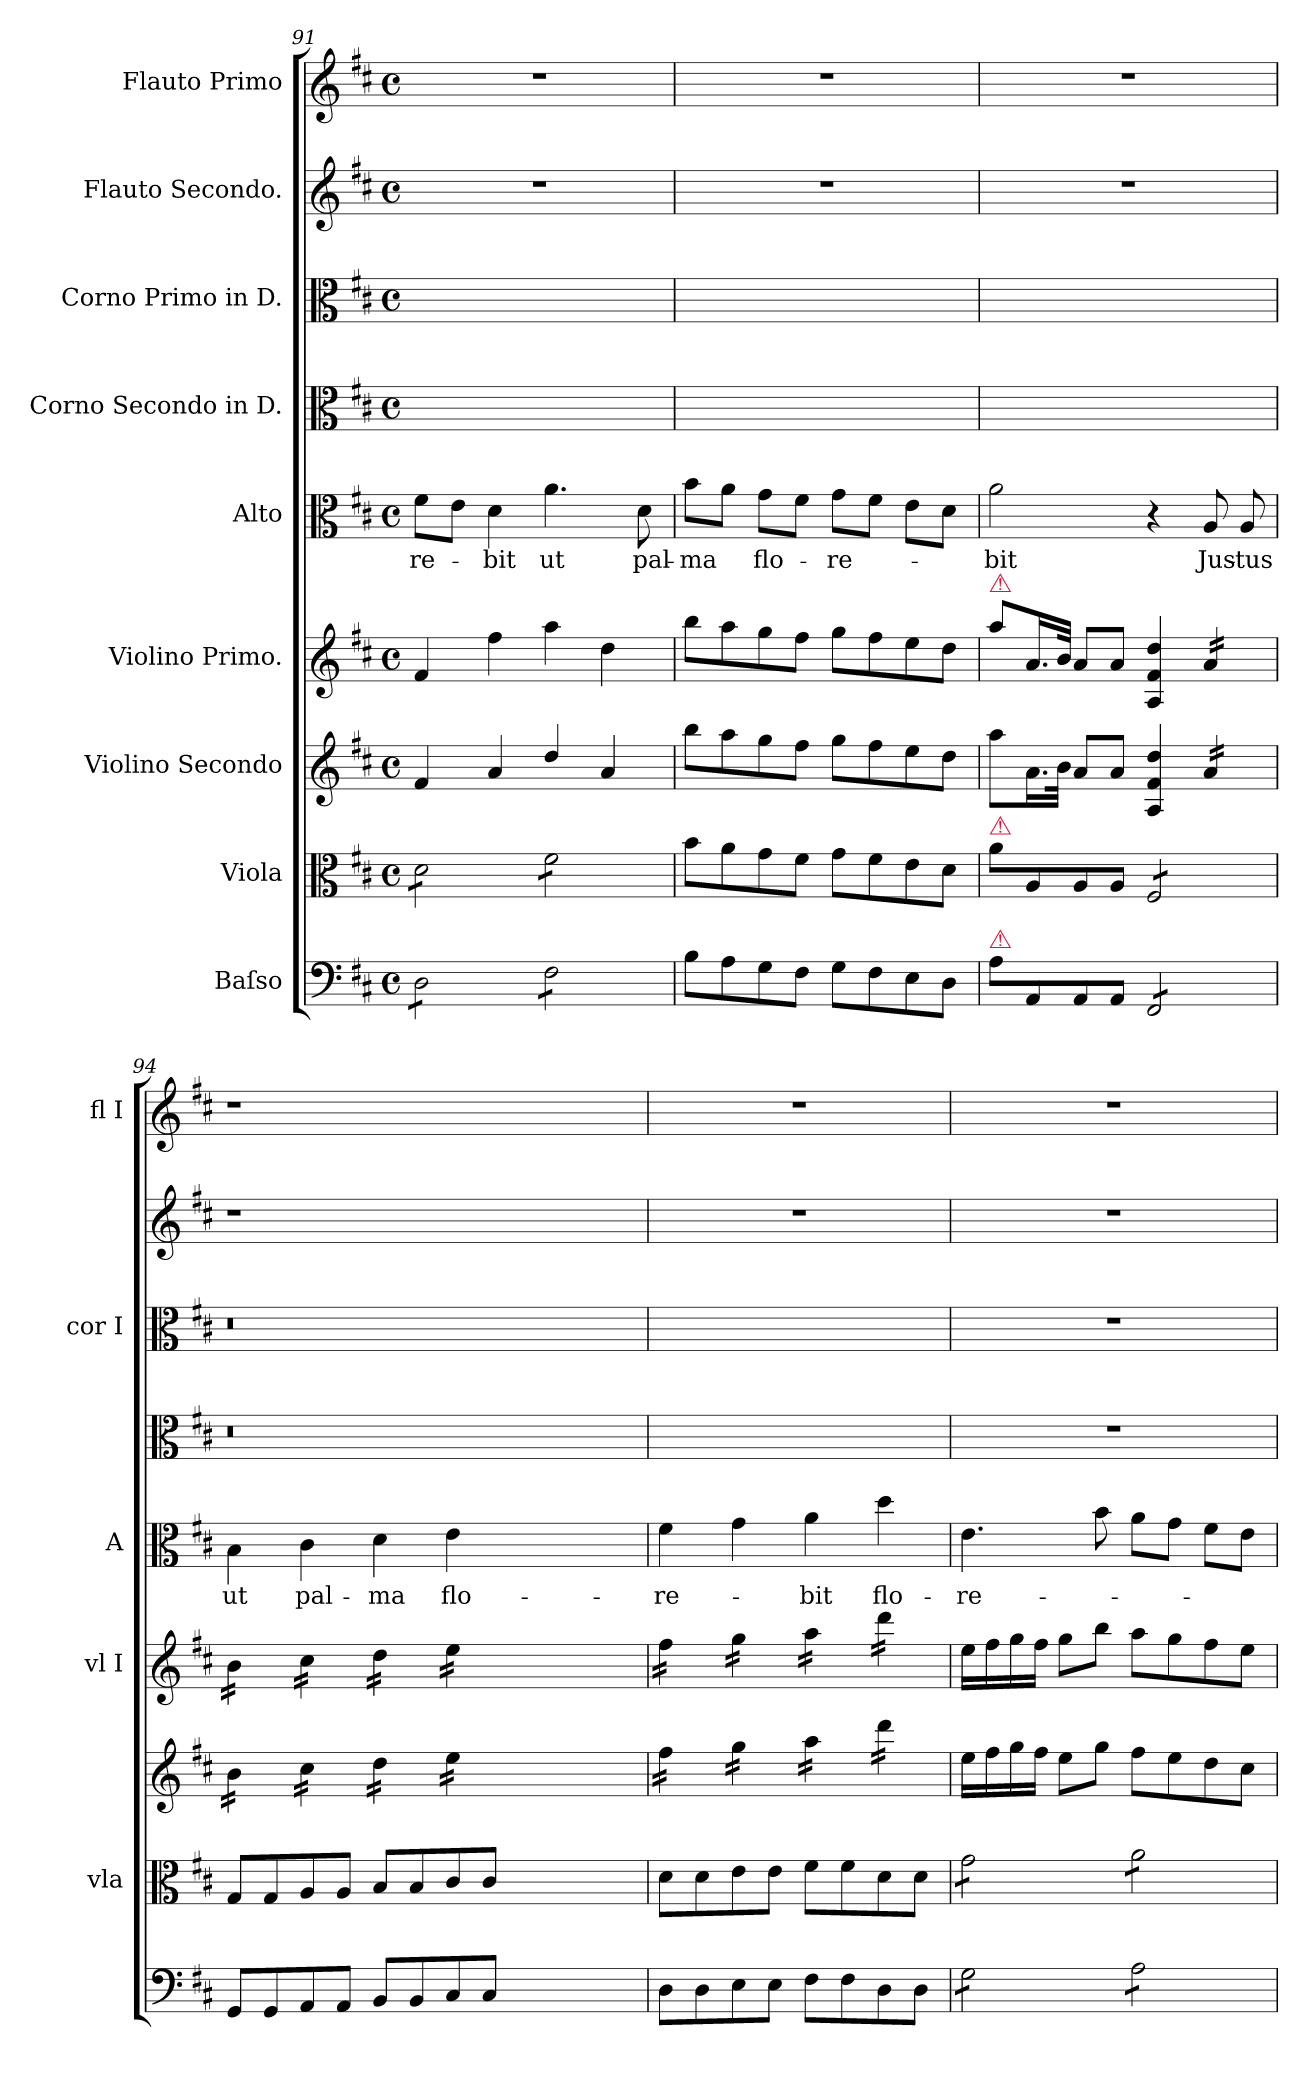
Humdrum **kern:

**kern	**kern	**kern	**kern	**kern	**text	**kern	**kern	**kern	**kern
*part9	*part8	*part7	*part6	*part5	*part5	*part4	*part3	*part2	*part1
*staff9	*staff8	*staff7	*staff6	*staff5	*staff5	*staff4	*staff3	*staff2	*staff1
*I"Baſso	*I"Viola	*I"Violino Secondo	*I"Violino Primo.	*I"Alto	*	*I"Corno Secondo in D.	*I"Corno Primo in D.	*I"Flauto Secondo.	*I"Flauto Primo
*	*I'vla	*	*I'vl I	*I'A	*	*	*I'cor I	*	*I'fl I
*clefF4	*clefC3	*clefG2	*clefG2	*clefC3	*	*clefC3	*clefC3	*clefG2	*clefG2
*k[f#c#]	*k[f#c#]	*k[f#c#]	*k[f#c#]	*k[f#c#]	*	*k[f#c#]	*k[f#c#]	*k[f#c#]	*k[f#c#]
*D:	*D:	*D:	*D:	*D:	*	*D:	*D:	*D:	*D:
*M4/4	*M4/4	*M4/4	*M4/4	*M4/4	*	*M4/4	*M4/4	*M4/4	*M4/4
*met(c)	*met(c)	*met(c)	*met(c)	*met(c)	*	*met(c)	*met(c)	*met(c)	*met(c)
=91	=91	=91	=91	=91	=91	=91	=91	=91	=91
*tremolo	*	*	*	*	*	*	*	*	*
*	*tremolo	*	*	*	*	*	*	*	*
8D\L	8d\L	4f#/	4f#/	8f#\L	-re-	1ryy	1ryy	1r	1r
8D\	8d\	.	.	8e\J	.	.	.	.	.
8D\	8d\	4a/	4ff#\	4d\	-bit	.	.	.	.
8D\J	8d\J	.	.	.	.	.	.	.	.
8F#\L	8f#\L	4dd/	4aa\	4.a\	ut	.	.	.	.
8F#\	8f#\	.	.	.	.	.	.	.	.
8F#\	8f#\	4a/	4dd\	.	.	.	.	.	.
8F#\J	8f#\J	.	.	8d\	pal-	.	.	.	.
*	*Xtremolo	*	*	*	*	*	*	*	*
*Xtremolo	*	*	*	*	*	*	*	*	*
=92	=92	=92	=92	=92	=92	=92	=92	=92	=92
8B\L	8b\L	8bb\L	8bb\L	8b\L	-ma	1ryy	1ryy	1r	1r
8A\	8a\	8aa\	8aa\	8a\J	.	.	.	.	.
8G\	8g\	8gg\	8gg\	8g\L	flo-	.	.	.	.
8F#\J	8f#\J	8ff#\J	8ff#\J	8f#\J	.	.	.	.	.
8G\L	8g\L	8gg\L	8gg\L	8g\L	-re-	.	.	.	.
8F#\	8f#\	8ff#\	8ff#\	8f#\J	.	.	.	.	.
8E\	8e\	8ee\	8ee\	8e\L	.	.	.	.	.
8D\J	8d\J	8dd\J	8dd\J	8d\J	.	.	.	.	.
=93	=93	=93	=93	=93	=93	=93	=93	=93	=93
!	!	!	!LO:TX:a:color=crimson:t=⚠	!	!	!	!	!	!
!	!LO:TX:a:color=crimson:t=⚠	!	!	!	!	!	!	!	!
!LO:TX:a:color=crimson:t=⚠	!	!	!	!	!	!	!	!	!
8A\L	8a\L	8aa\L	8aa\L	2a\	-bit	1ryy	1ryy	1r	1r
8AA/	8A/	16.a\L	16.a/L	.	.	.	.	.	.
.	.	32b\JJk	32b/JJk	.	.	.	.	.	.
8AA/	8A/	8a/L	8a/L	.	.	.	.	.	.
8AA/J	8A/J	8a/J	8a/J	.	.	.	.	.	.
*tremolo	*	*	*	*	*	*	*	*	*
*	*tremolo	*	*	*	*	*	*	*	*
8FF#/L	8F#/L	4A/ 4f#/ 4dd/	4A/ 4f#/ 4dd/	4r	.	.	.	.	.
8FF#/	8F#/	.	.	.	.	.	.	.	.
*	*	*tremolo	*	*	*	*	*	*	*
*	*	*	*tremolo	*	*	*	*	*	*
8FF#/	8F#/	16a/LL	16a/LL	8A/	Jus-	.	.	.	.
.	.	16a/	16a/	.	.	.	.	.	.
8FF#/J	8F#/J	16a/	16a/	8A/	-tus	.	.	.	.
*	*Xtremolo	*	*	*	*	*	*	*	*
*Xtremolo	*	*	*	*	*	*	*	*	*
.	.	16a/JJ	16a/JJ	.	.	.	.	.	.
=94	=94	=94	=94	=94	=94	=94	=94	=94	=94
8GG/L	8G/L	16b\LL	16b\LL	4B\	ut	0r	0r	1r	1r
.	.	16b\	16b\	.	.	.	.	.	.
8GG/	8G/	16b\	16b\	.	.	.	.	.	.
.	.	16b\JJ	16b\JJ	.	.	.	.	.	.
8AA/	8A/	16cc#\LL	16cc#\LL	4c#\	pal-	.	.	.	.
.	.	16cc#\	16cc#\	.	.	.	.	.	.
8AA/J	8A/J	16cc#\	16cc#\	.	.	.	.	.	.
.	.	16cc#\JJ	16cc#\JJ	.	.	.	.	.	.
8BB/L	8B/L	16dd\LL	16dd\LL	4d\	-ma	.	.	.	.
.	.	16dd\	16dd\	.	.	.	.	.	.
8BB/	8B/	16dd\	16dd\	.	.	.	.	.	.
.	.	16dd\JJ	16dd\JJ	.	.	.	.	.	.
8C#/	8c#/	16ee\LL	16ee\LL	4e\	flo-	.	.	.	.
.	.	16ee\	16ee\	.	.	.	.	.	.
8C#/J	8c#/J	16ee\	16ee\	.	.	.	.	.	.
.	.	16ee\JJ	16ee\JJ	.	.	.	.	.	.
1ryy	1ryy	1ryy	1ryy	1ryy	.	.	.	1ryy	1ryy
=95	=95	=95	=95	=95	=95	=95	=95	=95	=95
8D\L	8d\L	16ff#\LL	16ff#\LL	4f#\	-re-	1ryy	1ryy	1r	1r
.	.	16ff#\	16ff#\	.	.	.	.	.	.
8D\	8d\	16ff#\	16ff#\	.	.	.	.	.	.
.	.	16ff#\JJ	16ff#\JJ	.	.	.	.	.	.
8E\	8e\	16gg\LL	16gg\LL	4g\	.	.	.	.	.
.	.	16gg\	16gg\	.	.	.	.	.	.
8E\J	8e\J	16gg\	16gg\	.	.	.	.	.	.
.	.	16gg\JJ	16gg\JJ	.	.	.	.	.	.
8F#\L	8f#\L	16aa\LL	16aa\LL	4a\	-bit	.	.	.	.
.	.	16aa\	16aa\	.	.	.	.	.	.
8F#\	8f#\	16aa\	16aa\	.	.	.	.	.	.
.	.	16aa\JJ	16aa\JJ	.	.	.	.	.	.
8D\	8d\	16ddd\LL	16ddd\LL	4dd\	flo-	.	.	.	.
.	.	16ddd\	16ddd\	.	.	.	.	.	.
8D\J	8d\J	16ddd\	16ddd\	.	.	.	.	.	.
.	.	16ddd\JJ	16ddd\JJ	.	.	.	.	.	.
*	*	*	*Xtremolo	*	*	*	*	*	*
*	*	*Xtremolo	*	*	*	*	*	*	*
=96	=96	=96	=96	=96	=96	=96	=96	=96	=96
*tremolo	*	*	*	*	*	*	*	*	*
*	*tremolo	*	*	*	*	*	*	*	*
8G\L	8g\L	16ee\LL	16ee\LL	4.e\	-re-	1r	1r	1r	1r
.	.	16ff#\	16ff#\	.	.	.	.	.	.
8G\	8g\	16gg\	16gg\	.	.	.	.	.	.
.	.	16ff#\JJ	16ff#\JJ	.	.	.	.	.	.
8G\	8g\	8ee\L	8gg\L	.	.	.	.	.	.
8G\J	8g\J	8gg\J	8bb\J	8b\	.	.	.	.	.
8A\L	8a\L	8ff#\L	8aa\L	8a\L	.	.	.	.	.
8A\	8a\	8ee\	8gg\	8g\J	.	.	.	.	.
8A\	8a\	8dd\	8ff#\	8f#\L	.	.	.	.	.
8A\J	8a\J	8cc#\J	8ee\J	8e\J	.	.	.	.	.
*	*Xtremolo	*	*	*	*	*	*	*	*
*Xtremolo	*	*	*	*	*	*	*	*	*
=	=	=	=	=	=	=	=	=	=
*-	*-	*-	*-	*-	*-	*-	*-	*-	*-
